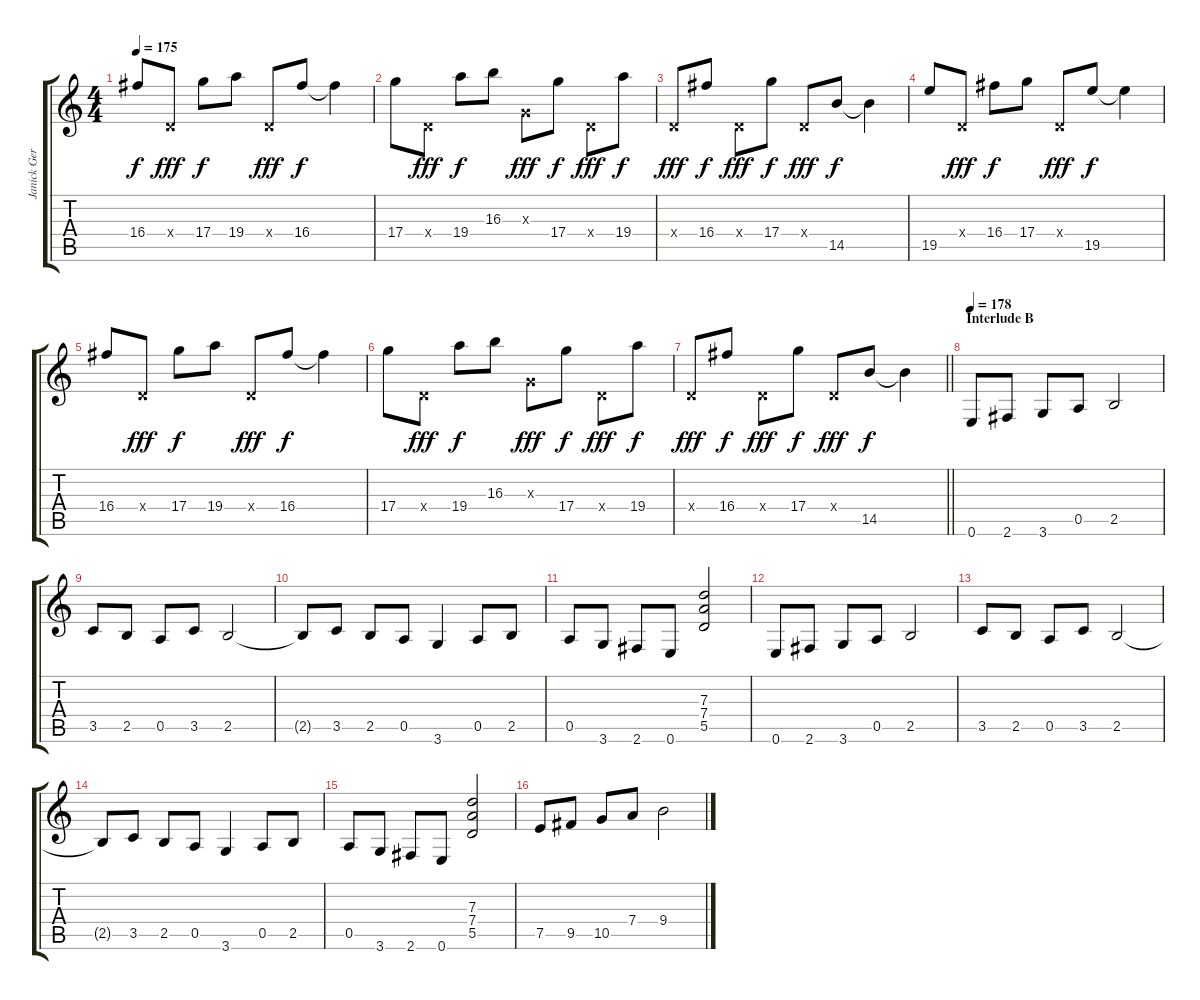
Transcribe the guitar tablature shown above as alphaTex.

\track ("Janick Gers" "Janick Ger") {instrument overdrivenguitar}
\staff {score tabs}
\tuning (E4 B3 G3 D3 A2 E2) {hide}
\ts (4 4)
\tempo 175
\clef g2
\ks c
16.4.8{dy f} 0.4{x}.8{dy fff} 17.4.8{dy f} 19.4.8 0.4{x}.8{dy fff} 16.4.8{dy f} 16.4{t}.4 |
17.4.8 0.4{x}.8{dy fff} 19.4.8{dy f} 16.3.8 0.3{x}.8{dy fff} 17.4.8{dy f} 0.4{x}.8{dy fff} 19.4.8{dy f} |
0.4{x}.8{dy fff} 16.4.8{dy f} 0.4{x}.8{dy fff} 17.4.8{dy f} 0.4{x}.8{dy fff} 14.5.8{dy f} 14.5{t}.4 |
19.5.8 0.4{x}.8{dy fff} 16.4.8{dy f} 17.4.8 0.4{x}.8{dy fff} 19.5.8{dy f} 19.5{t}.4 |
16.4.8 0.4{x}.8{dy fff} 17.4.8{dy f} 19.4.8 0.4{x}.8{dy fff} 16.4.8{dy f} 16.4{t}.4 |
17.4.8 0.4{x}.8{dy fff} 19.4.8{dy f} 16.3.8 0.3{x}.8{dy fff} 17.4.8{dy f} 0.4{x}.8{dy fff} 19.4.8{dy f} |
\barLineRight lightlight
0.4{x}.8{dy fff} 16.4.8{dy f} 0.4{x}.8{dy fff} 17.4.8{dy f} 0.4{x}.8{dy fff} 14.5.8{dy f} 14.5{t}.4 |
\section ("" "Interlude B")
\tempo 178
0.6.8{volume 10} 2.6.8 3.6.8 0.5.8 2.5.2 |
3.5.8 2.5.8 0.5.8 3.5.8 2.5.2 |
2.5{t}.8 3.5.8 2.5.8 0.5.8 3.6.4 0.5.8 2.5.8 |
0.5.8 3.6.8 2.6.8 0.6.8 (7.3 7.4 5.5).2 |
0.6.8 2.6.8 3.6.8 0.5.8 2.5.2 |
3.5.8 2.5.8 0.5.8 3.5.8 2.5.2 |
2.5{t}.8 3.5.8 2.5.8 0.5.8 3.6.4 0.5.8 2.5.8 |
0.5.8 3.6.8 2.6.8 0.6.8 (7.3 7.4 5.5).2 |
7.5.8 9.5.8 10.5.8 7.4.8 9.4.2
